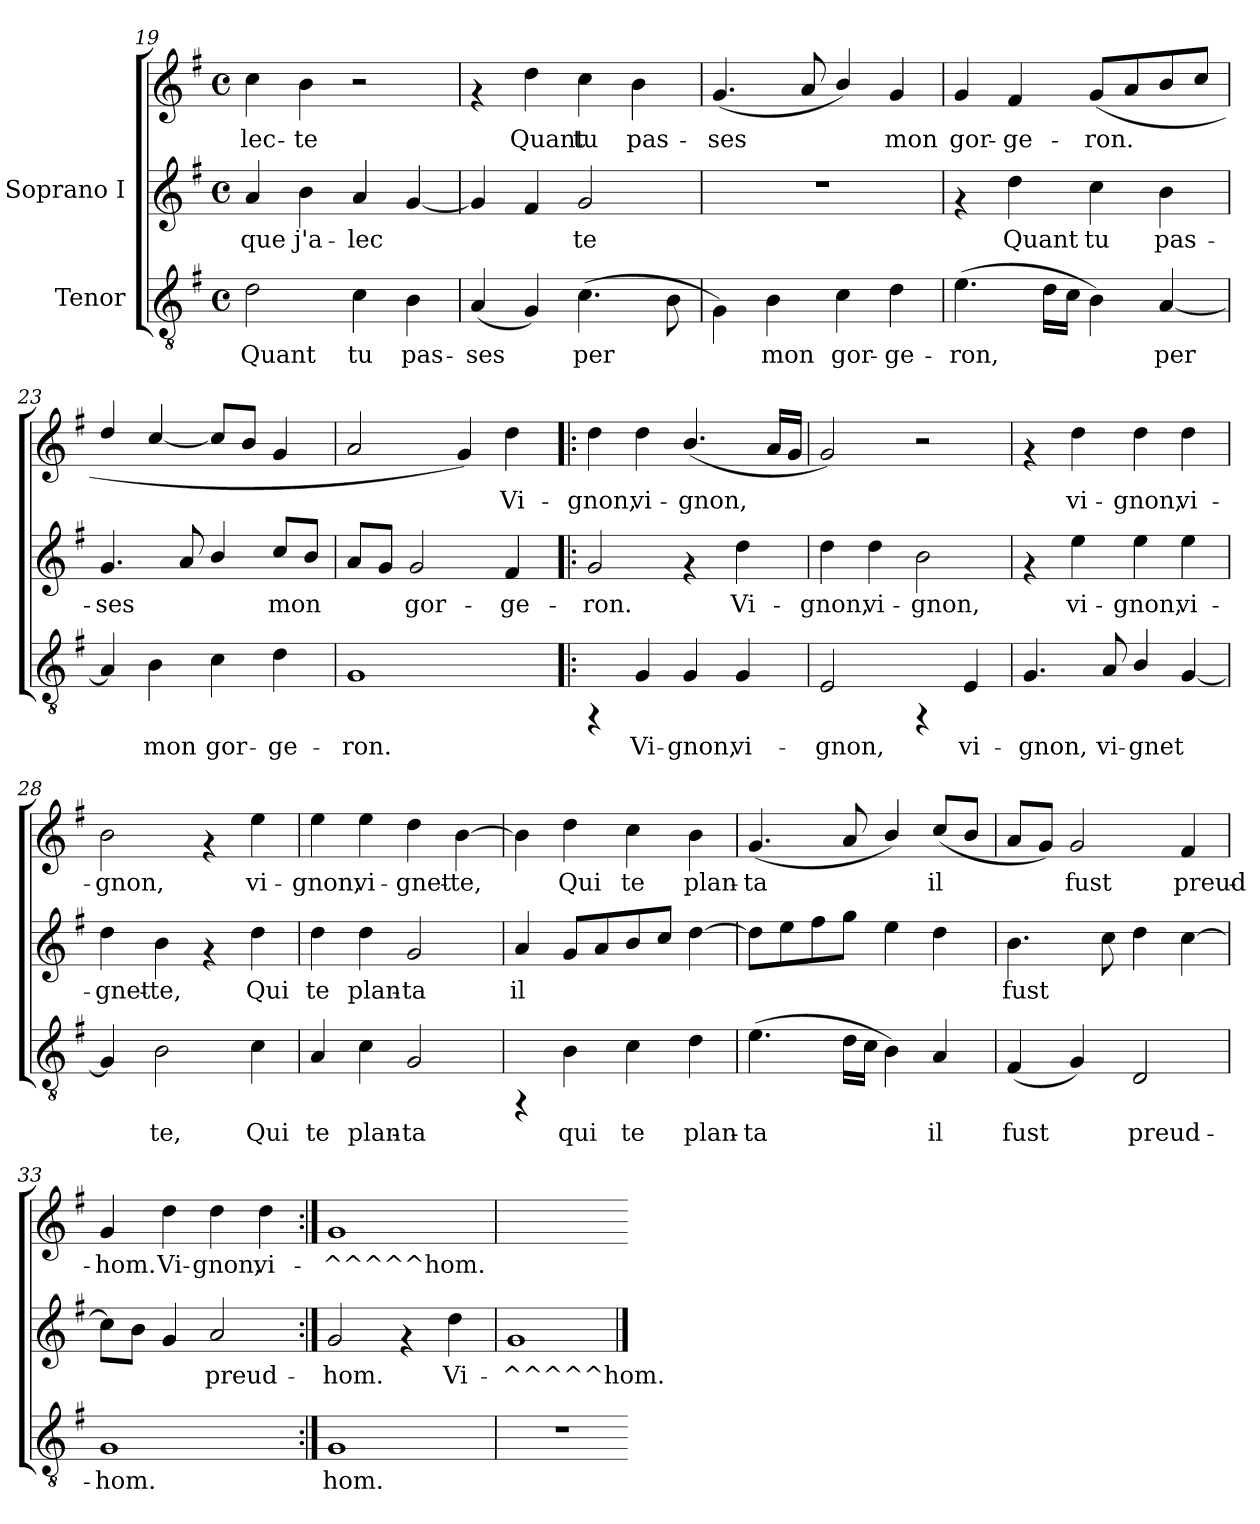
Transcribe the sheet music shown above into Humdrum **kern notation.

**kern	**text	**kern	**text	**kern	**text
*part2	*part2	*part1	*part1	*part1	*part1
*staff3	*staff3	*staff2	*staff2	*staff1	*staff1
*I"Tenor	*	*I"Soprano I	*	*	*
*clefGv2	*	*clefG2	*	*clefG2	*
*k[f#]	*	*k[f#]	*	*k[f#]	*
*G:	*	*G:	*	*G:	*
*M4/4	*	*M4/4	*	*M4/4	*
*met(c)	*	*met(c)	*	*met(c)	*
=19	=19	=19	=19	=19	=19
!	!LO:LY:b:cj	!	!LO:LY:b:cj	!	!LO:LY:b:cj
2d\	Quant	4a/	que	4cc\	lec-
!	!	!	!LO:LY:b:cj	!	!LO:LY:b:cj
.	.	4b\	j'a-	4b\	-te
!	!LO:LY:b:cj	!	!LO:LY:b:cj	!	!
4c\	tu	4a/	-lec-	2r	.
!	!LO:LY:b:cj	!	!LO:LY:b:cj	!	!
4B\	pas-	[<4g/	--	.	.
!!LO:LB:g=z
=20	=20	=20	=20	=20	=20
!	!LO:LY:b:cj	!	!LO:LY:b:cj	!	!
(<4A/	-ses	4g/]	-	4rf	.
!	!LO:LY:b:cj	!	!LO:LY:b:cj	!	!LO:LY:b:cj
4G/)	.	4f#/	.	4dd\	-Quant
!	!LO:LY:b:cj	!	!LO:LY:b:cj	!	!LO:LY:b:cj
(>4.c\	per	2g/	te	4cc\	tu
!	!	!	!	!	!LO:LY:b:cj
.	.	.	.	4b\	pas-
!	!LO:LY:b:cj	!	!	!	!
8B\	.	.	.	.	.
=21	=21	=21	=21	=21	=21
!	!LO:LY:b:cj	!	!	!	!LO:LY:b:cj
4G\)	.	1r	.	(<4.g/	ses
!	!LO:LY:b:cj	!	!	!	!
4B\	mon	.	.	.	.
!	!	!	!	!	!LO:LY:b:cj
.	.	.	.	8a/	.
!	!LO:LY:b:cj	!	!	!	!LO:LY:b:cj
4c\	gor-	.	.	4b/)	.
!	!LO:LY:b:cj	!	!	!	!LO:LY:b:cj
4d\	-ge-	.	.	4g/	mon
=22	=22	=22	=22	=22	=22
!	!LO:LY:b:cj	!	!	!	!LO:LY:b:cj
(>4.e\	-ron,	4rf	.	4g/	gor-
!	!	!	!LO:LY:b:cj	!	!LO:LY:b:cj
.	.	4dd\	Quant	4f#/	-ge-
!	!LO:LY:b:cj	!	!	!	!
16d\L	.	.	.	.	.
!	!LO:LY:b:cj	!	!	!	!
16c\J	.	.	.	.	.
!	!LO:LY:b:cj	!	!LO:LY:b:cj	!	!LO:LY:b:cj
4B\)	.	4cc\	tu	(<8g/L	-ron.
!	!	!	!	!	!LO:LY:b:cj
.	.	.	.	8a/	.
!	!LO:LY:b:cj	!	!LO:LY:b:cj	!	!LO:LY:b:cj
[<4A/	per	4b\	pas-	8b/	.
!	!	!	!	!	!LO:LY:b:cj
.	.	.	.	8cc/J	.
=23	=23	=23	=23	=23	=23
!	!LO:LY:b:cj	!	!LO:LY:b:cj	!	!
4A/]	.	4.g/	-ses	4dd/	.
!	!LO:LY:b:cj	!	!	!	!
4B\	mon	.	.	[<4cc/	.
!	!	!	!LO:LY:b:cj	!	!
.	.	8a/	.	.	.
!	!LO:LY:b:cj	!	!LO:LY:b:cj	!	!
4c\	gor-	4b/	.	8cc/L]	.
.	.	.	.	8b/J	.
!	!LO:LY:b:cj	!	!LO:LY:b:cj	!	!
4d\	-ge-	8cc/L	mon	4g/	.
!	!	!	!LO:LY:b:cj	!	!
.	.	8b/J	.	.	.
!!LO:LB:g=z
=24	=24	=24	=24	=24	=24
!	!LO:LY:b:cj	!	!LO:LY:b:cj	!	!LO:LY:b:cj
1G	-ron.	8a/L	-	2a/	.
!	!	!	!LO:LY:b:cj	!	!
.	.	8g/J	.	.	.
!	!	!	!LO:LY:b:cj	!	!
.	.	2g/	gor-	.	.
!	!	!	!	!	!LO:LY:b:cj
.	.	.	.	4g/)	.
!	!	!	!LO:LY:b:cj	!	!LO:LY:b:cj
.	.	4f#/	-ge-	4dd\	Vi-
=25!|:	=25!|:	=25!|:	=25!|:	=25!|:	=25!|:
!	!	!	!LO:LY:b:cj	!	!LO:LY:b:cj
4rFF	.	2g/	ron.	4dd\	-gnon,
!	!LO:LY:b:cj	!	!	!	!LO:LY:b:cj
4G/	Vi-	.	.	4dd\	vi-
!	!LO:LY:b:cj	!	!	!	!LO:LY:b:cj
4G/	-gnon,	4rf	.	(<4.b/	-gnon,
!	!LO:LY:b:cj	!	!LO:LY:b:cj	!	!
4G/	vi-	4dd\	Vi-	.	.
!	!	!	!	!	!LO:LY:b:cj
.	.	.	.	16a/L	.
!	!	!	!	!	!LO:LY:b:cj
.	.	.	.	16g/J	.
=26	=26	=26	=26	=26	=26
!	!LO:LY:b:cj	!	!LO:LY:b:cj	!	!
2E/	-gnon,	4dd\	-gnon,	2g/)	.
!	!	!	!LO:LY:b:cj	!	!
.	.	4dd\	vi-	.	.
!	!	!	!LO:LY:b:cj	!	!
4rFF	.	2b\	-gnon,	2r	.
!	!LO:LY:b:cj	!	!	!	!
4E/	vi-	.	.	.	.
=27	=27	=27	=27	=27	=27
!	!LO:LY:b:cj	!	!	!	!
4.G/	-gnon,	4rf	.	4rf	.
!	!	!	!LO:LY:b:cj	!	!LO:LY:b:cj
.	.	4ee\	-vi-	4dd\	vi-
!	!LO:LY:b:cj	!	!	!	!
8A/	vi-	.	.	.	.
!	!LO:LY:b:cj	!	!LO:LY:b:cj	!	!LO:LY:b:cj
4B/	-gnet-	4ee\	-gnon,	4dd\	-gnon,
!	!LO:LY:b:cj	!	!LO:LY:b:cj	!	!LO:LY:b:cj
[<4G/	--	4ee\	vi-	4dd\	vi-
!!LO:LB:g=z
=28	=28	=28	=28	=28	=28
!	!LO:LY:b:cj	!	!LO:LY:b:cj	!	!LO:LY:b:cj
4G/]	-	4dd\	-gnet-	2b\	-gnon,
!	!LO:LY:b:cj	!	!LO:LY:b:cj	!	!
2B\	te,	4b\	-te,	.	.
.	.	4rf	.	4rf	.
!	!LO:LY:b:cj	!	!LO:LY:b:cj	!	!LO:LY:b:cj
4c\	Qui	4dd\	Qui	4ee\	vi-
=29	=29	=29	=29	=29	=29
!	!LO:LY:b:cj	!	!LO:LY:b:cj	!	!LO:LY:b:cj
4A/	te	4dd\	te	4ee\	gnon,
!	!LO:LY:b:cj	!	!LO:LY:b:cj	!	!LO:LY:b:cj
4c\	plan-	4dd\	plan-	4ee\	vi-
!	!LO:LY:b:cj	!	!LO:LY:b:cj	!	!LO:LY:b:cj
2G/	-ta	2g/	-ta	4dd\	-gnet-
!	!	!	!	!	!LO:LY:b:cj
.	.	.	.	[>4b\	-te,
=30	=30	=30	=30	=30	=30
!	!	!	!LO:LY:b:cj	!	!LO:LY:b:cj
4rFF	.	4a/	-il	4b\]	.
!	!LO:LY:b:cj	!	!LO:LY:b:cj	!	!LO:LY:b:cj
4B\	qui	8g/L	.	4dd\	Qui
!	!	!	!LO:LY:b:cj	!	!
.	.	8a/	.	.	.
!	!LO:LY:b:cj	!	!LO:LY:b:cj	!	!LO:LY:b:cj
4c\	te	8b/	.	4cc\	te
!	!	!	!LO:LY:b:cj	!	!
.	.	8cc/J	.	.	.
!	!LO:LY:b:cj	!	!LO:LY:b:cj	!	!LO:LY:b:cj
4d\	plan-	[>4dd\	.	4b\	plan-
=31	=31	=31	=31	=31	=31
!	!LO:LY:b:cj	!	!	!	!LO:LY:b:cj
(>4.e\	-ta	8dd\L]	.	(<4.g/	ta
.	.	8ee\	.	.	.
.	.	8ff#\	.	.	.
!	!LO:LY:b:cj	!	!	!	!LO:LY:b:cj
16d\L	.	8gg\J	.	8a/	.
!	!LO:LY:b:cj	!	!	!	!
16c\J	.	.	.	.	.
!	!LO:LY:b:cj	!	!	!	!LO:LY:b:cj
4B\)	.	4ee\	.	4b/)	.
!	!LO:LY:b:cj	!	!	!	!LO:LY:b:cj
4A/	il	4dd\	.	(<8cc/L	il
!	!	!	!	!	!LO:LY:b:cj
.	.	.	.	8b/J	.
=32	=32	=32	=32	=32	=32
!	!LO:LY:b:cj	!	!LO:LY:b:cj	!	!LO:LY:b:cj
(<4F#/	fust	4.b\	-fust	8a/L	.
!	!	!	!	!	!LO:LY:b:cj
.	.	.	.	8g/J)	.
!	!LO:LY:b:cj	!	!	!	!LO:LY:b:cj
4G/)	.	.	.	2g/	fust
!	!	!	!LO:LY:b:cj	!	!
.	.	8cc\	.	.	.
!	!LO:LY:b:cj	!	!LO:LY:b:cj	!	!
2D/	preud-	4dd\	.	.	.
!	!	!	!LO:LY:b:cj	!	!LO:LY:b:cj
.	.	[>4cc\	.	4f#/	preud-
!!LO:LB:g=z
=33	=33	=33	=33	=33	=33
!	!LO:LY:b:cj	!	!LO:LY:b:cj	!	!LO:LY:b:cj
1G	-hom.	8cc\L]	-	4g/	hom.
!	!	!	!LO:LY:b:cj	!	!
.	.	8b\J	.	.	.
!	!	!	!LO:LY:b:cj	!	!LO:LY:b:cj
.	.	4g/	.	4dd\	Vi-
!	!	!	!LO:LY:b:cj	!	!LO:LY:b:cj
.	.	2a/	preud-	4dd\	-gnon,
!	!	!	!	!	!LO:LY:b:cj
.	.	.	.	4dd\	vi-
=34:|!	=34:|!	=34:|!	=34:|!	=34:|!	=34:|!
!	!LO:LY:b:cj	!	!LO:LY:b:cj	!	!LO:LY:b:cj
1G	hom.	2g/	hom.	1g	-^^^^^hom.
.	.	4rf	.	.	.
!	!	!	!LO:LY:b:cj	!	!
.	.	4dd\	Vi-	.	.
=35	=35	=35	=35	=35	=35
!	!	!	!LO:LY:b:cj	!	!
1r	.	1g	-^^^^^hom.	1ryy	.
=	==	==	==	==	==
*-	*-	*-	*-	*-	*-
